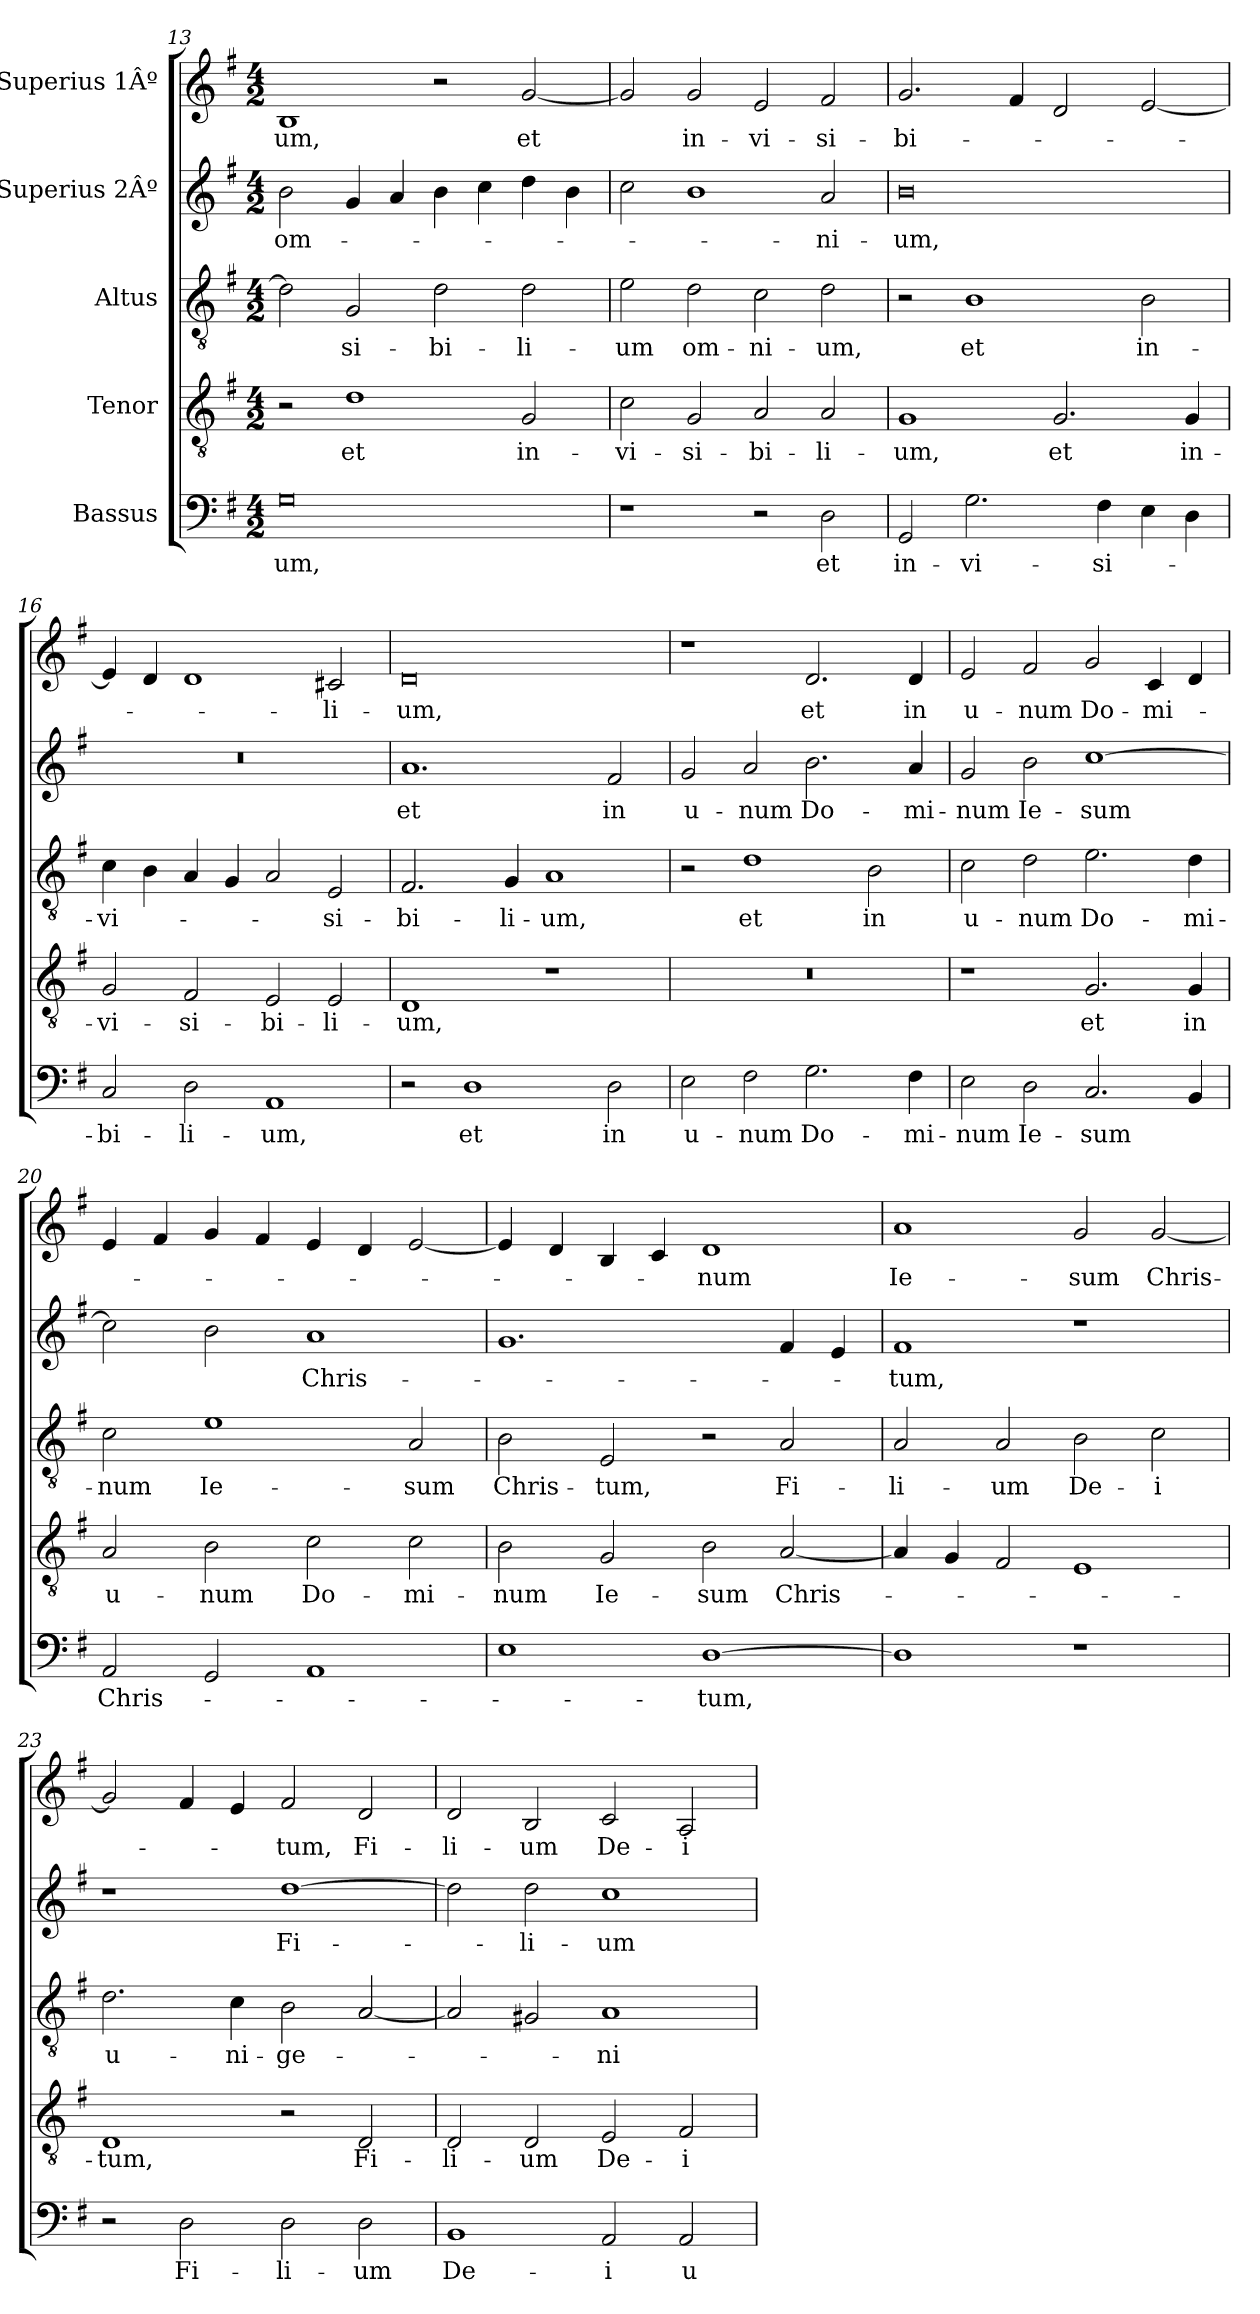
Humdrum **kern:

**kern	**text	**kern	**text	**kern	**text	**kern	**text	**kern	**text
*part5	*part5	*part4	*part4	*part3	*part3	*part2	*part2	*part1	*part1
*staff5	*staff5	*staff4	*staff4	*staff3	*staff3	*staff2	*staff2	*staff1	*staff1
*I"Bassus	*	*I"Tenor	*	*I"Altus	*	*I"Superius 2Âº	*	*I"Superius 1Âº	*
*clefF4	*	*clefGv2	*	*clefGv2	*	*clefG2	*	*clefG2	*
*k[f#]	*	*k[f#]	*	*k[f#]	*	*k[f#]	*	*k[f#]	*
*M4/2	*	*M4/2	*	*M4/2	*	*M4/2	*	*M4/2	*
=13	=13	=13	=13	=13	=13	=13	=13	=13	=13
0G\	-um,	2r	.	2d\]	.	2b\	om-	1B/	-um,
.	.	1d\	et	2G/	-si-	4g/	.	.	.
.	.	.	.	.	.	4a/	.	.	.
.	.	.	.	2d\	-bi-	4b\	.	2r	.
.	.	.	.	.	.	4cc\	.	.	.
.	.	2G/	in-	2d\	-li-	4dd\	.	[2g/	et
.	.	.	.	.	.	4b\	.	.	.
=14	=14	=14	=14	=14	=14	=14	=14	=14	=14
1r	.	2c\	-vi-	2e\	-um	2cc\	.	2g/]	.
.	.	2G/	-si-	2d\	om-	1b\	.	2g/	in-
2r	.	2A/	-bi-	2c\	-ni-	.	.	2e/	-vi-
2D\	et	2A/	-li-	2d\	-um,	2a/	-ni-	2f#/	-si-
=15	=15	=15	=15	=15	=15	=15	=15	=15	=15
2GG/	in-	1G/	-um,	2r	.	0b\	-um,	2.g/	-bi-
2.G\	-vi-	.	.	1B\	et	.	.	.	.
.	.	.	.	.	.	.	.	4f#/	.
.	.	2.G/	et	.	.	.	.	2d/	.
4F#\	-si-	.	.	.	.	.	.	.	.
4E\	.	.	.	2B\	in-	.	.	[2e/	.
4D\	.	4G/	in-	.	.	.	.	.	.
=16	=16	=16	=16	=16	=16	=16	=16	=16	=16
2C/	-bi-	2G/	-vi-	4c\	-vi-	0r	.	4e/]	.
.	.	.	.	4B\	.	.	.	4d/	.
2D\	-li-	2F#/	-si-	4A/	.	.	.	1d/	.
.	.	.	.	4G/	.	.	.	.	.
1AA/	-um,	2E/	-bi-	2A/	.	.	.	.	.
.	.	2E/	-li-	2E/	-si-	.	.	2c#X/	-li-
=17	=17	=17	=17	=17	=17	=17	=17	=17	=17
2r	.	1D/	-um,	2.F#/	-bi-	1.a/	et	0d/	-um,
1D\	et	.	.	.	.	.	.	.	.
.	.	.	.	4G/	-li-	.	.	.	.
.	.	1r	.	1A/	-um,	.	.	.	.
2D\	in	.	.	.	.	2f#/	in	.	.
=18	=18	=18	=18	=18	=18	=18	=18	=18	=18
2E\	u-	0r	.	2r	.	2g/	u-	1r	.
2F#\	-num	.	.	1d\	et	2a/	-num	.	.
2.G\	Do-	.	.	.	.	2.b\	Do-	2.d/	et
.	.	.	.	2B\	in	.	.	.	.
4F#\	-mi-	.	.	.	.	4a/	-mi-	4d/	in
=19	=19	=19	=19	=19	=19	=19	=19	=19	=19
2E\	-num	1r	.	2c\	u-	2g/	-num	2e/	u-
2D\	Ie-	.	.	2d\	-num	2b\	Ie-	2f#/	-num
2.C/	-sum	2.G/	et	2.e\	Do-	[1cc\	-sum	2g/	Do-
.	.	.	.	.	.	.	.	4c/	-mi-
4BB/	.	4G/	in	4d\	-mi-	.	.	4d/	.
=20	=20	=20	=20	=20	=20	=20	=20	=20	=20
2AA/	Chris-	2A/	u-	2c\	-num	2cc\]	.	4e/	.
.	.	.	.	.	.	.	.	4f#/	.
2GG/	.	2B\	-num	1e\	Ie-	2b\	.	4g/	.
.	.	.	.	.	.	.	.	4f#/	.
1AA/	.	2c\	Do-	.	.	1a/	Chris-	4e/	.
.	.	.	.	.	.	.	.	4d/	.
.	.	2c\	-mi-	2A/	-sum	.	.	[2e/	.
=21	=21	=21	=21	=21	=21	=21	=21	=21	=21
1E\	.	2B\	-num	2B\	Chris-	1.g/	.	4e/]	.
.	.	.	.	.	.	.	.	4d/	.
.	.	2G/	Ie-	2E/	-tum,	.	.	4B/	.
.	.	.	.	.	.	.	.	4c/	.
[1D\	-tum,	2B\	-sum	2r	.	.	.	1d/	-num
.	.	[2A/	Chris-	2A/	Fi-	4f#/	.	.	.
.	.	.	.	.	.	4e/	.	.	.
=22	=22	=22	=22	=22	=22	=22	=22	=22	=22
1D\]	.	4A/]	.	2A/	-li-	1f#/	-tum,	1a/	Ie-
.	.	4G/	.	.	.	.	.	.	.
.	.	2F#/	.	2A/	-um	.	.	.	.
1r	.	1E/	.	2B\	De-	1r	.	2g/	-sum
.	.	.	.	2c\	-i	.	.	[2g/	Chris-
=23	=23	=23	=23	=23	=23	=23	=23	=23	=23
2r	.	1D/	-tum,	2.d\	u-	1r	.	2g/]	.
2D\	Fi-	.	.	.	.	.	.	4f#/	.
.	.	.	.	4c\	-ni-	.	.	4e/	.
2D\	-li-	2r	.	2B\	-ge-	[1dd\	Fi-	2f#/	-tum,
2D\	-um	2D/	Fi-	[2A/	.	.	.	2d/	Fi-
=24	=24	=24	=24	=24	=24	=24	=24	=24	=24
1BB/	De-	2D/	-li-	2A/]	.	2dd\]	.	2d/	-li-
.	.	2D/	-um	2G#X/	.	2dd\	-li-	2B/	-um
2AA/	-i	2E/	De-	1A/	-ni-	1cc\	-um	2c/	De-
2AA/	u-	2F#/	-i	.	.	.	.	2A/	-i
=	=	=	=	=	=	=	=	=	=
*-	*-	*-	*-	*-	*-	*-	*-	*-	*-
